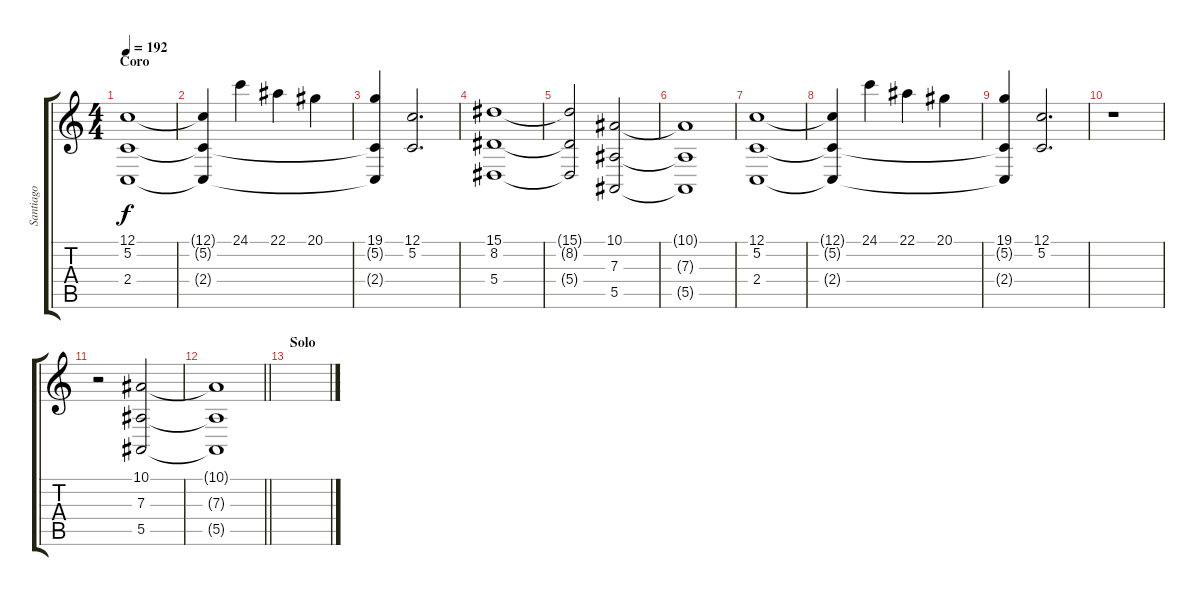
\track ("Santiago" "Santiago") {instrument lead2sawtooth}
\staff {score tabs}
\tuning (C4 G3 Eb3 Bb2 F2 C2) {hide}
\ts (4 4)
\section ("" "Coro")
\tempo 192
\clef g2
\ks c
(12.1 5.2 2.4).1{dy f instrument stringensemble1} |
(12.1{t} 5.2{t} 2.4{t}).4 24.1.4 22.1.4 20.1.4 |
(19.1 5.2{t} 2.4{t}).4 (12.1 5.2).2{d} |
(15.1 8.2 5.4).1 |
(15.1{t} 8.2{t} 5.4{t}).2 (10.1 7.3 5.5).2 |
(10.1{t} 7.3{t} 5.5{t}).1 |
(12.1 5.2 2.4).1{instrument stringensemble1} |
(12.1{t} 5.2{t} 2.4{t}).4 24.1.4 22.1.4 20.1.4 |
(19.1 5.2{t} 2.4{t}).4 (12.1 5.2).2{d} |
r.1 |
r.2 (10.1 7.3 5.5).2 |
\barLineRight lightlight
(10.1{t} 7.3{t} 5.5{t}).1 |
\section ("" "Solo")
